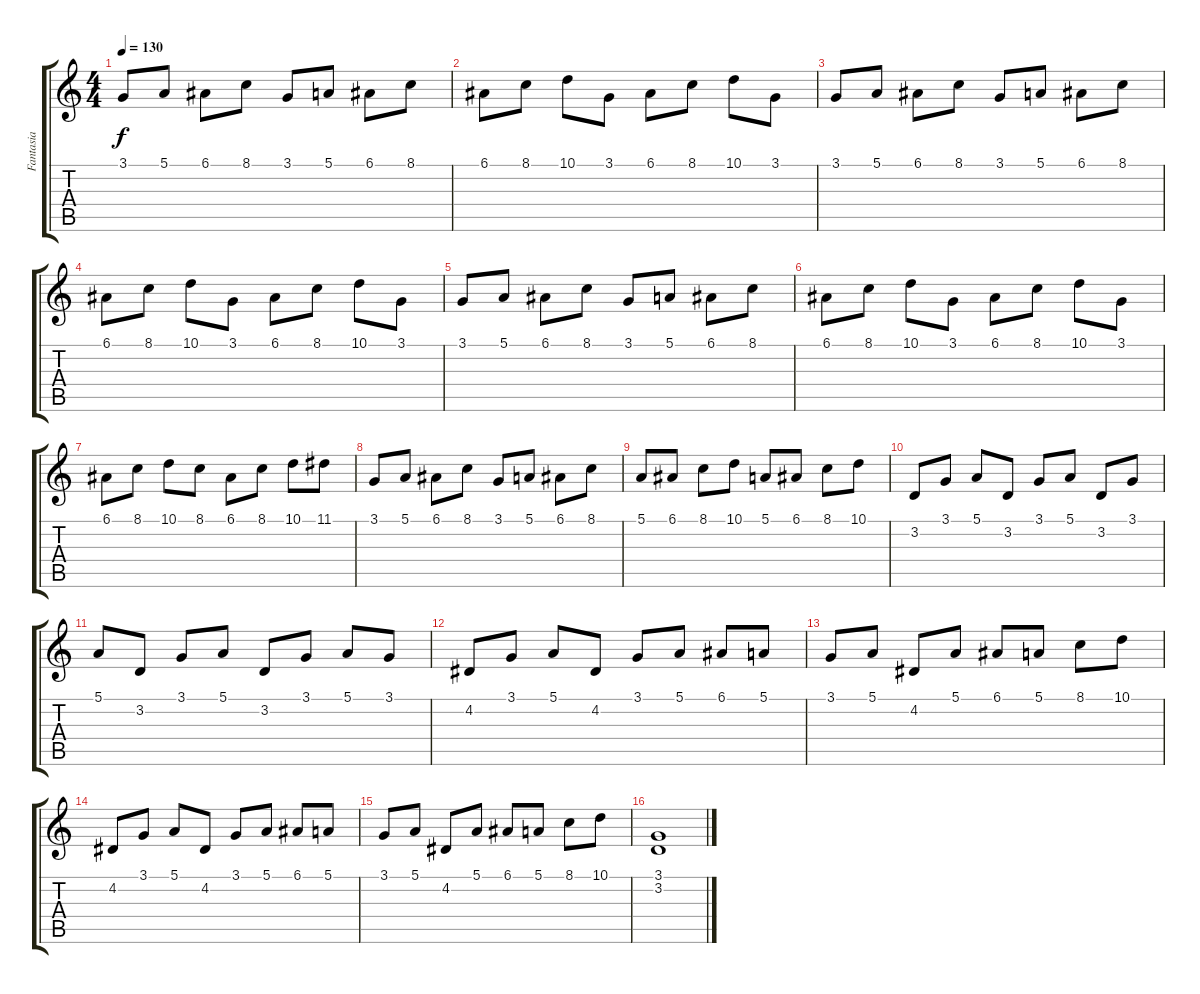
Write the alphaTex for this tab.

\track ("Fantasia" "Fantasia") {instrument fx5brightness}
\staff {score tabs}
\tuning (E4 B3 G3 D3 A2 E2) {hide}
\ts (4 4)
\tempo 130
\clef g2
\ks c
3.1.8{dy f} 5.1.8 6.1.8 8.1.8 3.1.8 5.1.8 6.1.8 8.1.8 |
6.1.8 8.1.8 10.1.8 3.1.8 6.1.8 8.1.8 10.1.8 3.1.8 |
3.1.8 5.1.8 6.1.8 8.1.8 3.1.8 5.1.8 6.1.8 8.1.8 |
6.1.8 8.1.8 10.1.8 3.1.8 6.1.8 8.1.8 10.1.8 3.1.8 |
3.1.8 5.1.8 6.1.8 8.1.8 3.1.8 5.1.8 6.1.8 8.1.8 |
6.1.8 8.1.8 10.1.8 3.1.8 6.1.8 8.1.8 10.1.8 3.1.8 |
6.1.8 8.1.8 10.1.8 8.1.8 6.1.8 8.1.8 10.1.8 11.1.8 |
3.1.8 5.1.8 6.1.8 8.1.8 3.1.8 5.1.8 6.1.8 8.1.8 |
5.1.8 6.1.8 8.1.8 10.1.8 5.1.8 6.1.8 8.1.8 10.1.8 |
3.2.8 3.1.8 5.1.8 3.2.8 3.1.8 5.1.8 3.2.8 3.1.8 |
5.1.8 3.2.8 3.1.8 5.1.8 3.2.8 3.1.8 5.1.8 3.1.8 |
4.2.8 3.1.8 5.1.8 4.2.8 3.1.8 5.1.8 6.1.8 5.1.8 |
3.1.8 5.1.8 4.2.8 5.1.8 6.1.8 5.1.8 8.1.8 10.1.8 |
4.2.8 3.1.8 5.1.8 4.2.8 3.1.8 5.1.8 6.1.8 5.1.8 |
3.1.8 5.1.8 4.2.8 5.1.8 6.1.8 5.1.8 8.1.8 10.1.8 |
(3.1 3.2).1
